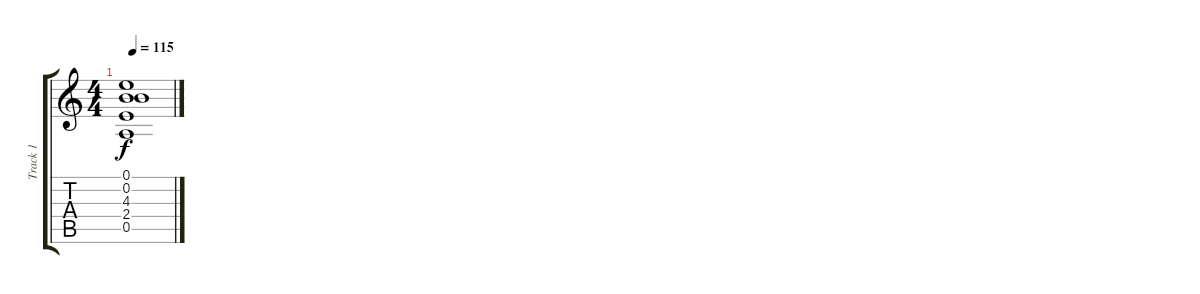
\track ("Track 1" "Track 1") {instrument acousticguitarsteel}
\staff {score tabs}
\tuning (E4 B3 G3 D3 A2 E2) {hide}
\ts (4 4)
\tempo 115
\clef g2
\ks c
(0.1 0.2 4.3 2.4 0.5).1{dy f}
